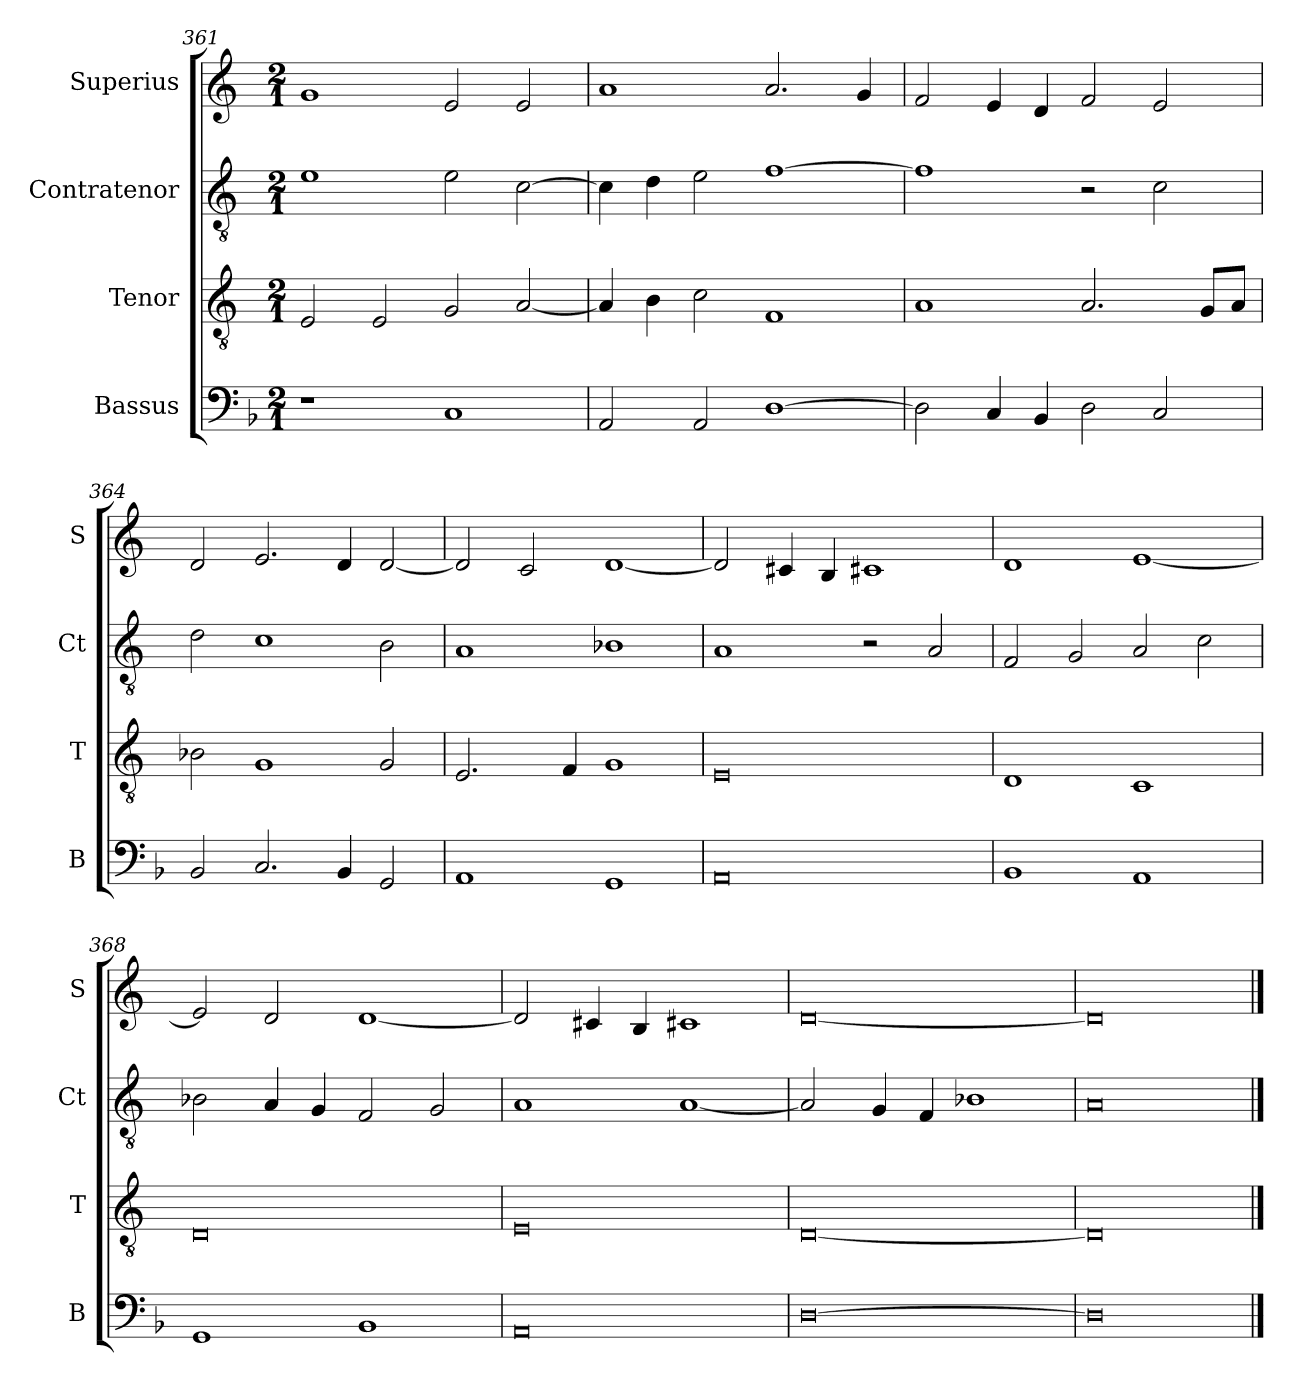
**kern	**kern	**kern	**kern
*part4	*part3	*part2	*part1
*staff4	*staff3	*staff2	*staff1
*I"Bassus	*I"Tenor	*I"Contratenor	*I"Superius
*I'B	*I'T	*I'Ct	*I'S
*clefF4	*clefGv2	*clefGv2	*clefG2
*k[b-]	*k[]	*k[]	*k[]
*M2/1	*M2/1	*M2/1	*M2/1
=361	=361	=361	=361
1r	2E	1e	1g
.	2E	.	.
1C	2G	2e	2e
.	[2A	[2c	2e
=362	=362	=362	=362
2AA	4A]	4c]	1a
.	4B	4d	.
2AA	2c	2e	.
[1D	1F	[1f	2.a
.	.	.	4g
=363	=363	=363	=363
2D]	1A	1f]	2f
4C	.	.	4e
4BB-	.	.	4d
2D	2.A	2r	2f
2C	.	2c	2e
.	8GL	.	.
.	8AJ	.	.
=364	=364	=364	=364
2BB-	2B-X	2d	2d
2.C	1G	1c	2.e
4BB-	.	.	4d
2GG	2G	2B	[2d
=365	=365	=365	=365
1AA	2.E	1A	2d]
.	.	.	2c
.	4F	.	.
1GG	1G	1B-X	[1d
=366	=366	=366	=366
0AA	0E	1A	2d]
.	.	.	4c#X
.	.	.	4B
.	.	2r	1c#X
.	.	2A	.
=367	=367	=367	=367
1BB-	1D	2F	1d
.	.	2G	.
1AA	1C	2A	[1e
.	.	2c	.
=368	=368	=368	=368
1GG	0D	2B-X	2e]
.	.	4A	2d
.	.	4G	.
1BB-	.	2F	[1d
.	.	2G	.
=369	=369	=369	=369
0AA	0E	1A	2d]
.	.	.	4c#X
.	.	.	4B
.	.	[1A	1c#X
=370	=370	=370	=370
[0D	[0D	2A]	[0d
.	.	4G	.
.	.	4F	.
.	.	1B-X	.
=371	=371	=371	=371
0D]	0D]	0A	0d]
==	==	==	==
*-	*-	*-	*-
